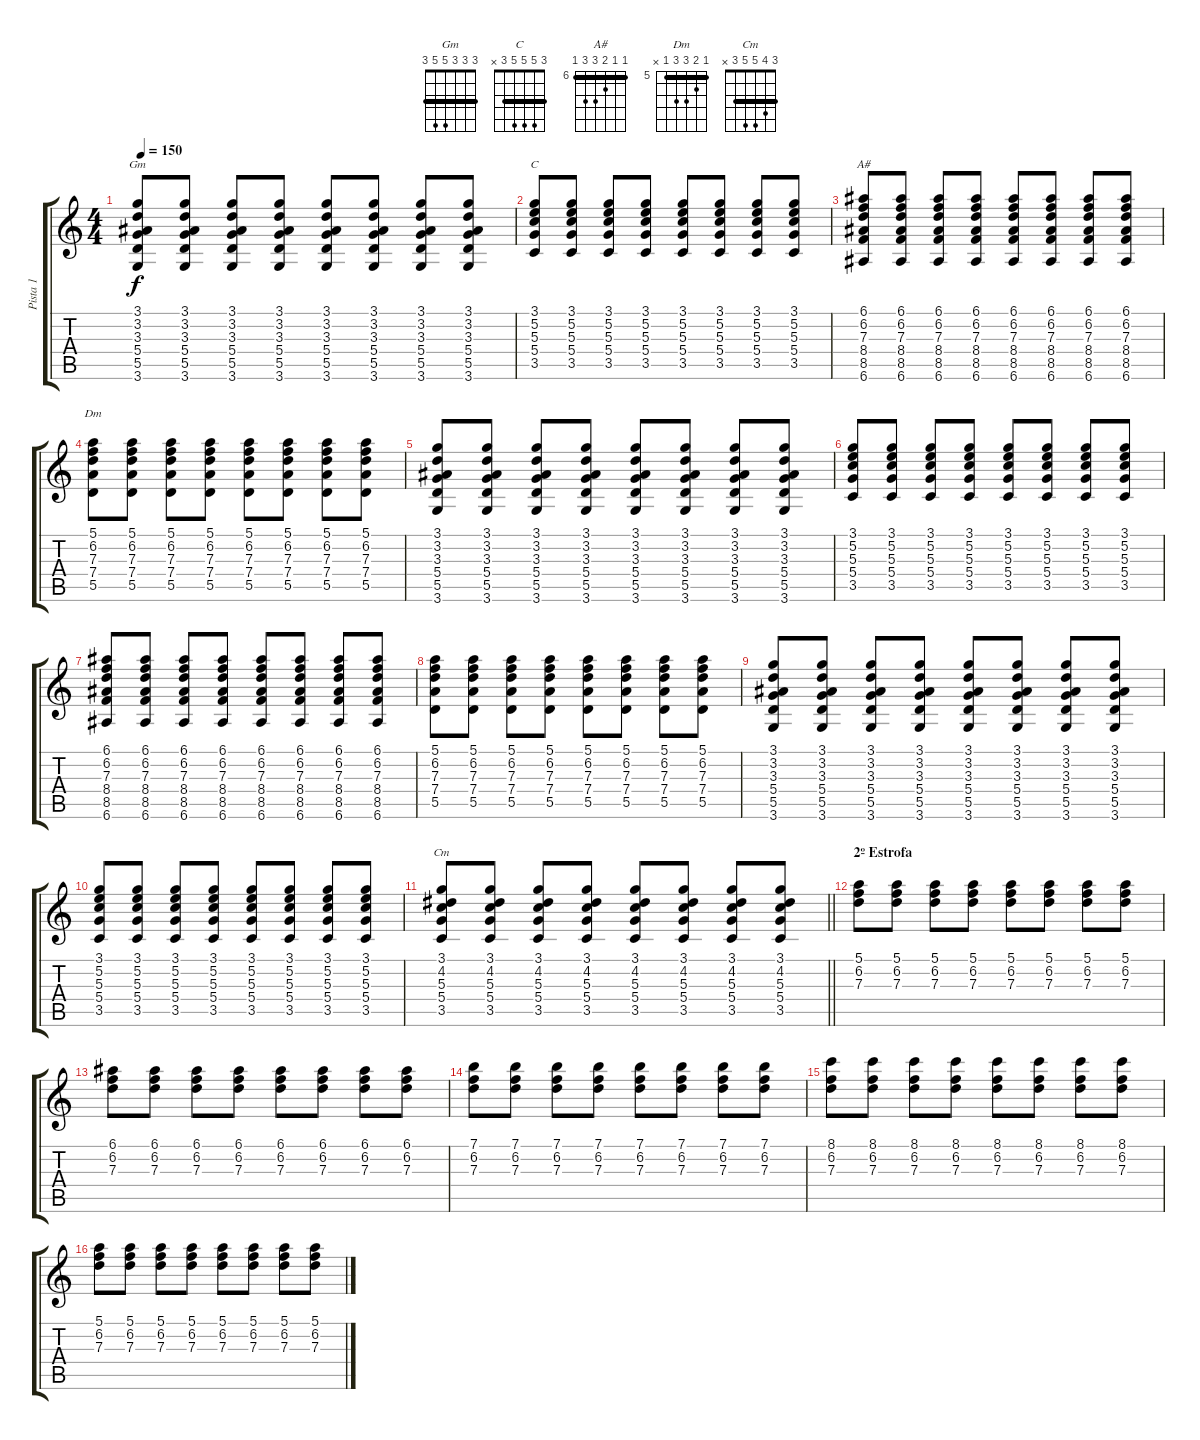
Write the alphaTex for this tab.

\track ("Pista 1" "Pista 1") {instrument overdrivenguitar}
\staff {score tabs}
\tuning (E4 B3 G3 D3 A2 E2) {hide}
\chord ("Gm" 3 3 3 5 5 3) {barre 3}
\chord ("C" 3 5 5 5 3 x) {barre 3}
\chord ("A#" 6 6 7 8 8 6) {firstfret 6 barre 6}
\chord ("Dm" 5 6 7 7 5 x) {firstfret 5 barre 5}
\chord ("Cm" 3 4 5 5 3 x) {barre 3}
\ts (4 4)
\tempo 150
\clef g2
\ks c
(3.1 3.2 3.3 5.4 5.5 3.6).8{ch "Gm" dy f} (3.1 3.2 3.3 5.4 5.5 3.6).8 (3.1 3.2 3.3 5.4 5.5 3.6).8 (3.1 3.2 3.3 5.4 5.5 3.6).8 (3.1 3.2 3.3 5.4 5.5 3.6).8 (3.1 3.2 3.3 5.4 5.5 3.6).8 (3.1 3.2 3.3 5.4 5.5 3.6).8 (3.1 3.2 3.3 5.4 5.5 3.6).8 |
(3.1 5.2 5.3 5.4 3.5).8{ch "C"} (3.1 5.2 5.3 5.4 3.5).8 (3.1 5.2 5.3 5.4 3.5).8 (3.1 5.2 5.3 5.4 3.5).8 (3.1 5.2 5.3 5.4 3.5).8 (3.1 5.2 5.3 5.4 3.5).8 (3.1 5.2 5.3 5.4 3.5).8 (3.1 5.2 5.3 5.4 3.5).8 |
(6.1 6.2 7.3 8.4 8.5 6.6).8{ch "A#"} (6.1 6.2 7.3 8.4 8.5 6.6).8 (6.1 6.2 7.3 8.4 8.5 6.6).8 (6.1 6.2 7.3 8.4 8.5 6.6).8 (6.1 6.2 7.3 8.4 8.5 6.6).8 (6.1 6.2 7.3 8.4 8.5 6.6).8 (6.1 6.2 7.3 8.4 8.5 6.6).8 (6.1 6.2 7.3 8.4 8.5 6.6).8 |
(5.1 6.2 7.3 7.4 5.5).8{ch "Dm"} (5.1 6.2 7.3 7.4 5.5).8 (5.1 6.2 7.3 7.4 5.5).8 (5.1 6.2 7.3 7.4 5.5).8 (5.1 6.2 7.3 7.4 5.5).8 (5.1 6.2 7.3 7.4 5.5).8 (5.1 6.2 7.3 7.4 5.5).8 (5.1 6.2 7.3 7.4 5.5).8 |
(3.1 3.2 3.3 5.4 5.5 3.6).8 (3.1 3.2 3.3 5.4 5.5 3.6).8 (3.1 3.2 3.3 5.4 5.5 3.6).8 (3.1 3.2 3.3 5.4 5.5 3.6).8 (3.1 3.2 3.3 5.4 5.5 3.6).8 (3.1 3.2 3.3 5.4 5.5 3.6).8 (3.1 3.2 3.3 5.4 5.5 3.6).8 (3.1 3.2 3.3 5.4 5.5 3.6).8 |
(3.1 5.2 5.3 5.4 3.5).8 (3.1 5.2 5.3 5.4 3.5).8 (3.1 5.2 5.3 5.4 3.5).8 (3.1 5.2 5.3 5.4 3.5).8 (3.1 5.2 5.3 5.4 3.5).8 (3.1 5.2 5.3 5.4 3.5).8 (3.1 5.2 5.3 5.4 3.5).8 (3.1 5.2 5.3 5.4 3.5).8 |
(6.1 6.2 7.3 8.4 8.5 6.6).8 (6.1 6.2 7.3 8.4 8.5 6.6).8 (6.1 6.2 7.3 8.4 8.5 6.6).8 (6.1 6.2 7.3 8.4 8.5 6.6).8 (6.1 6.2 7.3 8.4 8.5 6.6).8 (6.1 6.2 7.3 8.4 8.5 6.6).8 (6.1 6.2 7.3 8.4 8.5 6.6).8 (6.1 6.2 7.3 8.4 8.5 6.6).8 |
(5.1 6.2 7.3 7.4 5.5).8 (5.1 6.2 7.3 7.4 5.5).8 (5.1 6.2 7.3 7.4 5.5).8 (5.1 6.2 7.3 7.4 5.5).8 (5.1 6.2 7.3 7.4 5.5).8 (5.1 6.2 7.3 7.4 5.5).8 (5.1 6.2 7.3 7.4 5.5).8 (5.1 6.2 7.3 7.4 5.5).8 |
(3.1 3.2 3.3 5.4 5.5 3.6).8 (3.1 3.2 3.3 5.4 5.5 3.6).8 (3.1 3.2 3.3 5.4 5.5 3.6).8 (3.1 3.2 3.3 5.4 5.5 3.6).8 (3.1 3.2 3.3 5.4 5.5 3.6).8 (3.1 3.2 3.3 5.4 5.5 3.6).8 (3.1 3.2 3.3 5.4 5.5 3.6).8 (3.1 3.2 3.3 5.4 5.5 3.6).8 |
(3.1 5.2 5.3 5.4 3.5).8 (3.1 5.2 5.3 5.4 3.5).8 (3.1 5.2 5.3 5.4 3.5).8 (3.1 5.2 5.3 5.4 3.5).8 (3.1 5.2 5.3 5.4 3.5).8 (3.1 5.2 5.3 5.4 3.5).8 (3.1 5.2 5.3 5.4 3.5).8 (3.1 5.2 5.3 5.4 3.5).8 |
\barLineRight lightlight
(3.1 4.2 5.3 5.4 3.5).8{ch "Cm"} (3.1 4.2 5.3 5.4 3.5).8 (3.1 4.2 5.3 5.4 3.5).8 (3.1 4.2 5.3 5.4 3.5).8 (3.1 4.2 5.3 5.4 3.5).8 (3.1 4.2 5.3 5.4 3.5).8 (3.1 4.2 5.3 5.4 3.5).8 (3.1 4.2 5.3 5.4 3.5).8 |
\section ("" "2º Estrofa")
(5.1 6.2 7.3).8 (5.1 6.2 7.3).8 (5.1 6.2 7.3).8 (5.1 6.2 7.3).8 (5.1 6.2 7.3).8 (5.1 6.2 7.3).8 (5.1 6.2 7.3).8 (5.1 6.2 7.3).8 |
(6.1 6.2 7.3).8 (6.1 6.2 7.3).8 (6.1 6.2 7.3).8 (6.1 6.2 7.3).8 (6.1 6.2 7.3).8 (6.1 6.2 7.3).8 (6.1 6.2 7.3).8 (6.1 6.2 7.3).8 |
(7.1 6.2 7.3).8 (7.1 6.2 7.3).8 (7.1 6.2 7.3).8 (7.1 6.2 7.3).8 (7.1 6.2 7.3).8 (7.1 6.2 7.3).8 (7.1 6.2 7.3).8 (7.1 6.2 7.3).8 |
(8.1 6.2 7.3).8 (8.1 6.2 7.3).8 (8.1 6.2 7.3).8 (8.1 6.2 7.3).8 (8.1 6.2 7.3).8 (8.1 6.2 7.3).8 (8.1 6.2 7.3).8 (8.1 6.2 7.3).8 |
(5.1 6.2 7.3).8 (5.1 6.2 7.3).8 (5.1 6.2 7.3).8 (5.1 6.2 7.3).8 (5.1 6.2 7.3).8 (5.1 6.2 7.3).8 (5.1 6.2 7.3).8 (5.1 6.2 7.3).8
